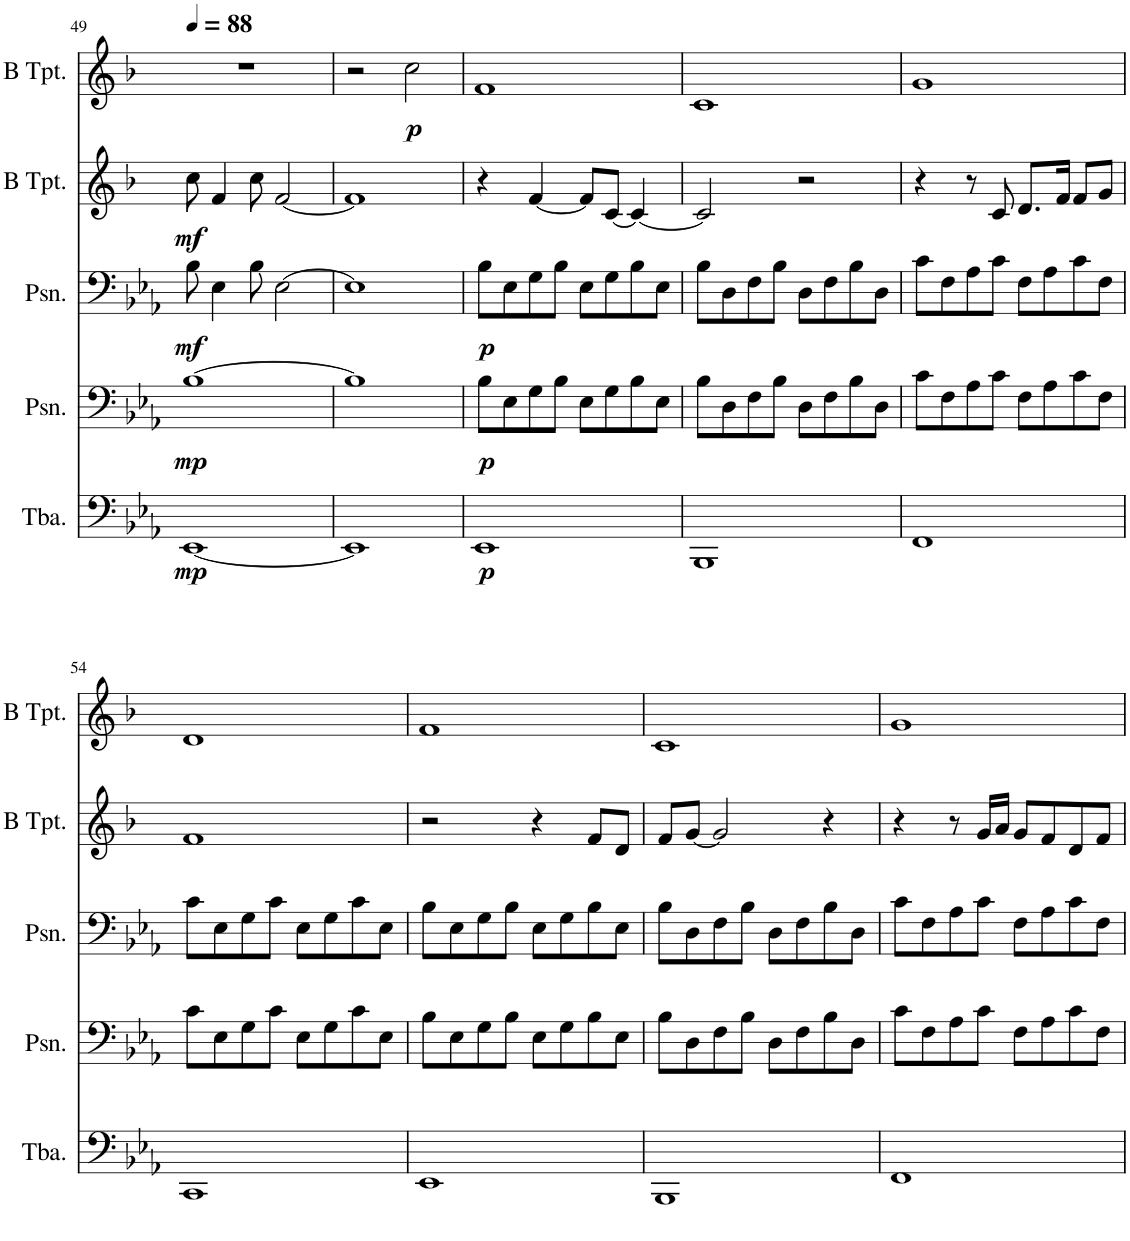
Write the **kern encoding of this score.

**kern	**dynam	**kern	**dynam	**kern	**dynam	**kern	**dynam	**kern	**dynam
*part5	*part5	*part4	*part4	*part3	*part3	*part2	*part2	*part1	*part1
*staff5	*staff5	*staff4	*staff4	*staff3	*staff3	*staff2	*staff2	*staff1	*staff1
*I"Tuba	*	*I"Posaune	*	*I"Posaune	*	*I"Trompete in B	*	*I"Trompete in B	*
*I'Tba.	*	*I'Psn.	*	*I'Psn.	*	*	*	*	*
!!LO:PB:g=z
*clefF4	*	*clefF4	*	*clefF4	*	*clefG2	*	*clefG2	*
*	*	*	*	*	*	*Trd1c2	*	*Trd1c2	*
*k[b-e-a-]	*	*k[b-e-a-]	*	*k[b-e-a-]	*	*k[b-]	*	*k[b-]	*
*M4/4	*	*M4/4	*	*M4/4	*	*M4/4	*	*M4/4	*
*MM88	*	*MM88	*	*MM88	*	*MM88	*	*MM88	*
=49	=49	=49	=49	=49	=49	=49	=49	=49	=49
!	!LO:DY:b	!	!LO:DY:b	!	!LO:DY:b	!	!LO:DY:b	!	!
[1EE-	mp	[1B-	mp	8B-\	mf	8cc\	mf	1r	.
.	.	.	.	4E-\	.	4f/	.	.	.
.	.	.	.	8B-\	.	8cc\	.	.	.
.	.	.	.	[2E-\	.	[2f/	.	.	.
=50	=50	=50	=50	=50	=50	=50	=50	=50	=50
1EE-]	.	1B-]	.	1E-]	.	1f]	.	2r	.
!	!	!	!	!	!	!	!	!	!LO:DY:b
.	.	.	.	.	.	.	.	2cc\	p
=51	=51	=51	=51	=51	=51	=51	=51	=51	=51
!	!LO:DY:b	!	!LO:DY:b	!	!LO:DY:b	!	!	!	!
1EE-	p	8B-\L	p	8B-\L	p	4r	.	1f	.
.	.	8E-\	.	8E-\	.	.	.	.	.
.	.	8G\	.	8G\	.	[4f/	.	.	.
.	.	8B-\J	.	8B-\J	.	.	.	.	.
.	.	8E-\L	.	8E-\L	.	8f/L]	.	.	.
.	.	8G\	.	8G\	.	[8c/J	.	.	.
.	.	8B-\	.	8B-\	.	4c/_	.	.	.
.	.	8E-\J	.	8E-\J	.	.	.	.	.
=52	=52	=52	=52	=52	=52	=52	=52	=52	=52
1BBB-	.	8B-\L	.	8B-\L	.	2c/]	.	1c	.
.	.	8D\	.	8D\	.	.	.	.	.
.	.	8F\	.	8F\	.	.	.	.	.
.	.	8B-\J	.	8B-\J	.	.	.	.	.
.	.	8D\L	.	8D\L	.	2r	.	.	.
.	.	8F\	.	8F\	.	.	.	.	.
.	.	8B-\	.	8B-\	.	.	.	.	.
.	.	8D\J	.	8D\J	.	.	.	.	.
=53	=53	=53	=53	=53	=53	=53	=53	=53	=53
1FF	.	8c\L	.	8c\L	.	4r	.	1g	.
.	.	8F\	.	8F\	.	.	.	.	.
.	.	8A-\	.	8A-\	.	8r	.	.	.
.	.	8c\J	.	8c\J	.	8c/	.	.	.
.	.	8F\L	.	8F\L	.	8.d/L	.	.	.
.	.	8A-\	.	8A-\	.	.	.	.	.
.	.	.	.	.	.	16f/Jk	.	.	.
.	.	8c\	.	8c\	.	8f/L	.	.	.
.	.	8F\J	.	8F\J	.	8g/J	.	.	.
!!LO:LB:g=z
=54	=54	=54	=54	=54	=54	=54	=54	=54	=54
1CC	.	8c\L	.	8c\L	.	1f	.	1d	.
.	.	8E-\	.	8E-\	.	.	.	.	.
.	.	8G\	.	8G\	.	.	.	.	.
.	.	8c\J	.	8c\J	.	.	.	.	.
.	.	8E-\L	.	8E-\L	.	.	.	.	.
.	.	8G\	.	8G\	.	.	.	.	.
.	.	8c\	.	8c\	.	.	.	.	.
.	.	8E-\J	.	8E-\J	.	.	.	.	.
=55	=55	=55	=55	=55	=55	=55	=55	=55	=55
1EE-	.	8B-\L	.	8B-\L	.	2r	.	1f	.
.	.	8E-\	.	8E-\	.	.	.	.	.
.	.	8G\	.	8G\	.	.	.	.	.
.	.	8B-\J	.	8B-\J	.	.	.	.	.
.	.	8E-\L	.	8E-\L	.	4r	.	.	.
.	.	8G\	.	8G\	.	.	.	.	.
.	.	8B-\	.	8B-\	.	8f/L	.	.	.
.	.	8E-\J	.	8E-\J	.	8d/J	.	.	.
=56	=56	=56	=56	=56	=56	=56	=56	=56	=56
1BBB-	.	8B-\L	.	8B-\L	.	8f/L	.	1c	.
.	.	8D\	.	8D\	.	[8g/J	.	.	.
.	.	8F\	.	8F\	.	2g/]	.	.	.
.	.	8B-\J	.	8B-\J	.	.	.	.	.
.	.	8D\L	.	8D\L	.	.	.	.	.
.	.	8F\	.	8F\	.	.	.	.	.
.	.	8B-\	.	8B-\	.	4r	.	.	.
.	.	8D\J	.	8D\J	.	.	.	.	.
=57	=57	=57	=57	=57	=57	=57	=57	=57	=57
1FF	.	8c\L	.	8c\L	.	4r	.	1g	.
.	.	8F\	.	8F\	.	.	.	.	.
.	.	8A-\	.	8A-\	.	8r	.	.	.
.	.	8c\J	.	8c\J	.	16g/LL	.	.	.
.	.	.	.	.	.	16a/JJ	.	.	.
.	.	8F\L	.	8F\L	.	8g/L	.	.	.
.	.	8A-\	.	8A-\	.	8f/	.	.	.
.	.	8c\	.	8c\	.	8d/	.	.	.
.	.	8F\J	.	8F\J	.	8f/J	.	.	.
=	=	=	=	=	=	=	=	=	=
*-	*-	*-	*-	*-	*-	*-	*-	*-	*-
